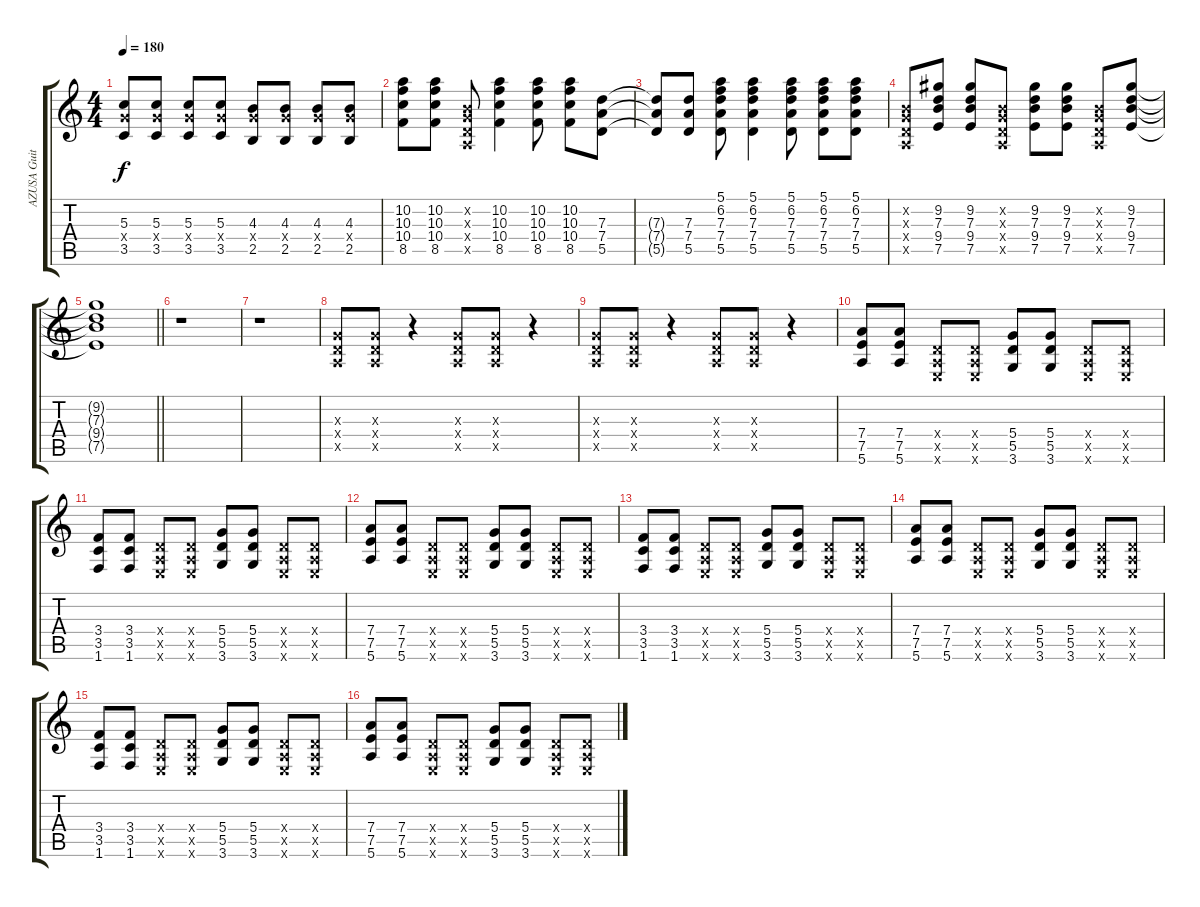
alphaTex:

\track ("AZUSA Guitar" "AZUSA Guit") {instrument distortionguitar}
\staff {score tabs}
\tuning (E4 B3 G3 D3 A2 E2) {hide}
\ts (4 4)
\tempo 180
\clef g2
\ks c
(5.3 5.4{x} 3.5).8{dy f} (5.3 5.4{x} 3.5).8 (5.3 5.4{x} 3.5).8 (5.3 5.4{x} 3.5).8 (4.3 5.4{x} 2.5).8 (4.3 5.4{x} 2.5).8 (4.3 5.4{x} 2.5).8 (4.3 5.4{x} 2.5).8 |
(10.2 10.3 10.4 8.5).8 (10.2 10.3 10.4 8.5).8 (0.2{x} 0.3{x} 0.4{x} 0.5{x}).8 (10.2 10.3 10.4 8.5).4 (10.2 10.3 10.4 8.5).8 (10.2 10.3 10.4 8.5).8 (7.3 7.4 5.5).8 |
(7.3{t} 7.4{t} 5.5{t}).8 (7.3 7.4 5.5).8 (5.1 6.2 7.3 7.4 5.5).8 (5.1 6.2 7.3 7.4 5.5).4 (5.1 6.2 7.3 7.4 5.5).8 (5.1 6.2 7.3 7.4 5.5).8 (5.1 6.2 7.3 7.4 5.5).8 |
(0.2{x} 0.3{x} 0.4{x} 0.5{x}).8 (9.2 7.3 9.4 7.5).8 (9.2 7.3 9.4 7.5).8 (0.2{x} 0.3{x} 0.4{x} 0.5{x}).8 (9.2 7.3 9.4 7.5).8 (9.2 7.3 9.4 7.5).8 (0.2{x} 0.3{x} 0.4{x} 0.5{x}).8 (9.2 7.3 9.4 7.5).8 |
\barLineRight lightlight
(9.2{t} 7.3{t} 9.4{t} 7.5{t}).1 |
r.1 |
r.1 |
(0.3{x} 0.4{x} 0.5{x}).8 (0.3{x} 0.4{x} 0.5{x}).8 r.4 (0.3{x} 0.4{x} 0.5{x}).8 (0.3{x} 0.4{x} 0.5{x}).8 r.4 |
(0.3{x} 0.4{x} 0.5{x}).8 (0.3{x} 0.4{x} 0.5{x}).8 r.4 (0.3{x} 0.4{x} 0.5{x}).8 (0.3{x} 0.4{x} 0.5{x}).8 r.4 |
(7.4 7.5 5.6).8 (7.4 7.5 5.6).8 (0.4{x} 0.5{x} 0.6{x}).8 (0.4{x} 0.5{x} 0.6{x}).8 (5.4 5.5 3.6).8 (5.4 5.5 3.6).8 (0.4{x} 0.5{x} 0.6{x}).8 (0.4{x} 0.5{x} 0.6{x}).8 |
(3.4 3.5 1.6).8 (3.4 3.5 1.6).8 (0.4{x} 0.5{x} 0.6{x}).8 (0.4{x} 0.5{x} 0.6{x}).8 (5.4 5.5 3.6).8 (5.4 5.5 3.6).8 (0.4{x} 0.5{x} 0.6{x}).8 (0.4{x} 0.5{x} 0.6{x}).8 |
(7.4 7.5 5.6).8 (7.4 7.5 5.6).8 (0.4{x} 0.5{x} 0.6{x}).8 (0.4{x} 0.5{x} 0.6{x}).8 (5.4 5.5 3.6).8 (5.4 5.5 3.6).8 (0.4{x} 0.5{x} 0.6{x}).8 (0.4{x} 0.5{x} 0.6{x}).8 |
(3.4 3.5 1.6).8 (3.4 3.5 1.6).8 (0.4{x} 0.5{x} 0.6{x}).8 (0.4{x} 0.5{x} 0.6{x}).8 (5.4 5.5 3.6).8 (5.4 5.5 3.6).8 (0.4{x} 0.5{x} 0.6{x}).8 (0.4{x} 0.5{x} 0.6{x}).8 |
(7.4 7.5 5.6).8 (7.4 7.5 5.6).8 (0.4{x} 0.5{x} 0.6{x}).8 (0.4{x} 0.5{x} 0.6{x}).8 (5.4 5.5 3.6).8 (5.4 5.5 3.6).8 (0.4{x} 0.5{x} 0.6{x}).8 (0.4{x} 0.5{x} 0.6{x}).8 |
(3.4 3.5 1.6).8 (3.4 3.5 1.6).8 (0.4{x} 0.5{x} 0.6{x}).8 (0.4{x} 0.5{x} 0.6{x}).8 (5.4 5.5 3.6).8 (5.4 5.5 3.6).8 (0.4{x} 0.5{x} 0.6{x}).8 (0.4{x} 0.5{x} 0.6{x}).8 |
(7.4 7.5 5.6).8 (7.4 7.5 5.6).8 (0.4{x} 0.5{x} 0.6{x}).8 (0.4{x} 0.5{x} 0.6{x}).8 (5.4 5.5 3.6).8 (5.4 5.5 3.6).8 (0.4{x} 0.5{x} 0.6{x}).8 (0.4{x} 0.5{x} 0.6{x}).8
